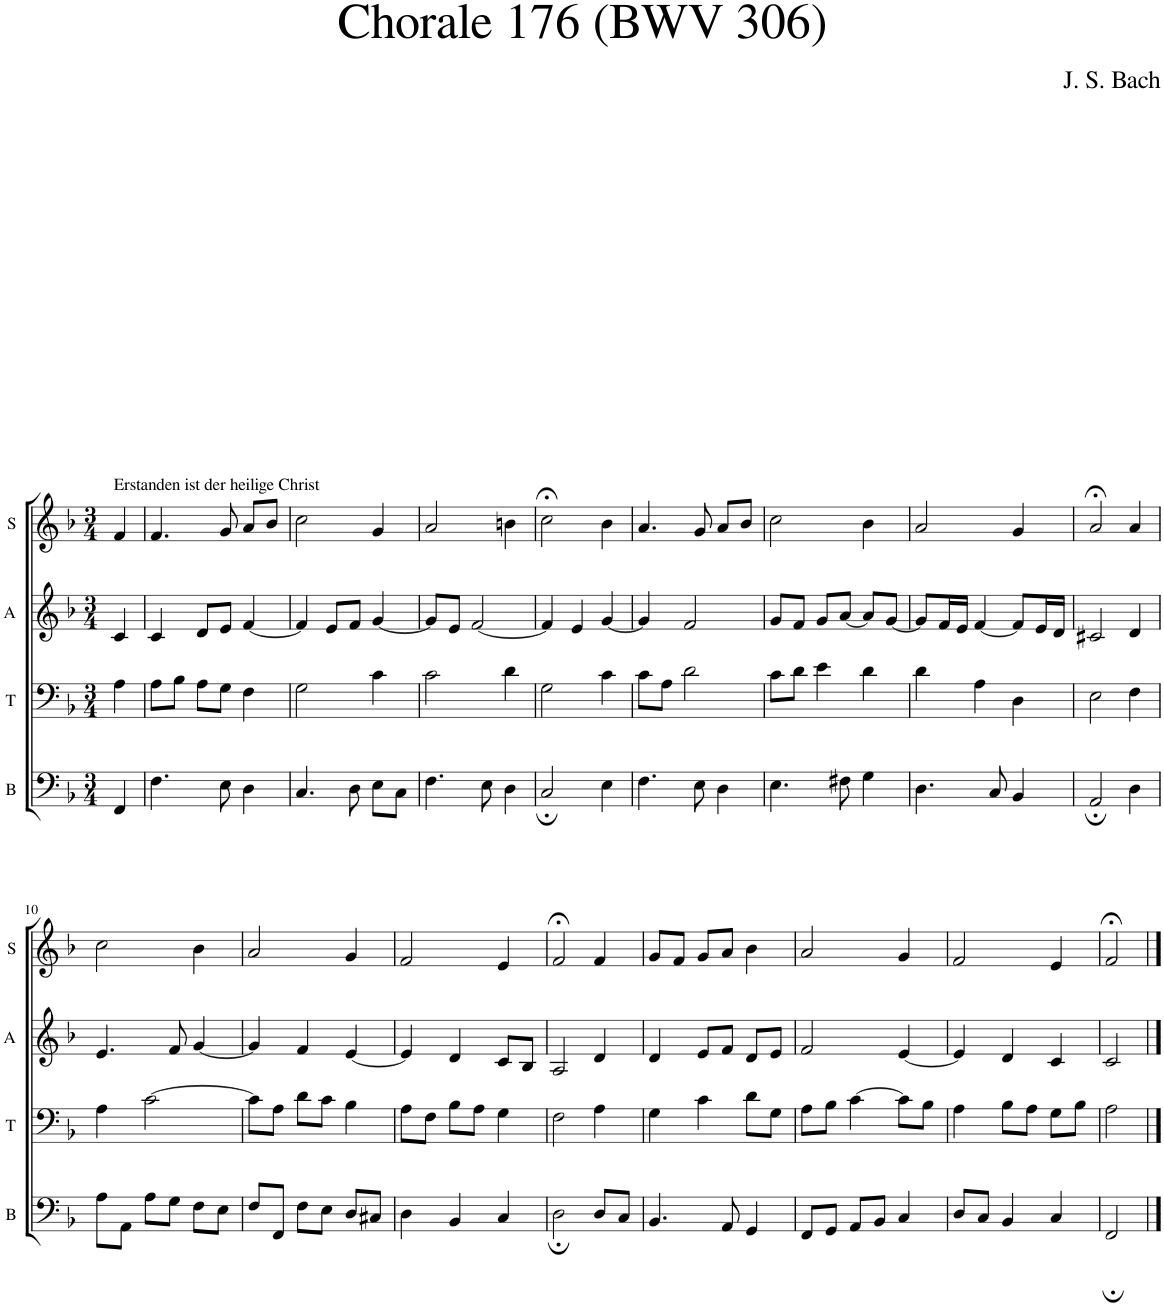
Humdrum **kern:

**kern	**kern	**kern	**kern
*part4	*part3	*part2	*part1
*staff4	*staff3	*staff2	*staff1
*I"B	*I"T	*I"A	*I"S
*I'B	*I'T	*I'A	*I'S
*clefF4	*clefF4	*clefG2	*clefG2
*k[b-]	*k[b-]	*k[b-]	*k[b-]
*M3/4	*M3/4	*M3/4	*M3/4
=1	=1	=1	=1
!	!	!	!LO:TX:a:t=Erstanden ist der heilige Christ
4FF/	4A\	4c/	4f/
=2	=2	=2	=2
4.F\	8A\L	4c/	4.f/
.	8B-\J	.	.
.	8A\L	8d/L	.
8E\	8G\J	8e/J	8g/
4D\	4F\	[4f/	8a/L
.	.	.	8b-/J
=3	=3	=3	=3
4.C/	2G\	4f/]	2cc\
.	.	8e/L	.
8D\	.	8f/J	.
8E\L	4c\	[4g/	4g/
8C\J	.	.	.
=4	=4	=4	=4
4.F\	2c\	8g/L]	2a/
.	.	8e/J	.
.	.	[2f/	.
8E\	.	.	.
4D\	4d\	.	4bn\
=5	=5	=5	=5
2C;/	2G\	4f/]	2cc;<\
.	.	4e/	.
4E\	4c\	[4g/	4b-\
=6	=6	=6	=6
4.F\	8c\L	4g/]	4.a/
.	8A\J	.	.
.	2d\	2f/	.
8E\	.	.	8g/
4D\	.	.	8a/L
.	.	.	8b-/J
=7	=7	=7	=7
4.E\	8c\L	8g/L	2cc\
.	8d\J	8f/J	.
.	4e\	8g/L	.
8F#X\	.	[8a/J	.
4G\	4d\	8a/L]	4b-\
.	.	[8g/J	.
=8	=8	=8	=8
4.D\	4d\	8g/L]	2a/
.	.	16f/L	.
.	.	16e/JJ	.
.	4A\	[4f/	.
8C/	.	.	.
4BB-/	4D\	8f/L]	4g/
.	.	16e/L	.
.	.	16d/JJ	.
=9	=9	=9	=9
2AA;/	2E\	2c#X/	2a;</
4D\	4F\	4d/	4a/
!!LO:LB:g=z
=10	=10	=10	=10
8A\L	4A\	4.e/	2cc\
8AA\J	.	.	.
8A\L	[2c\	.	.
8G\J	.	8f/	.
8F\L	.	[4g/	4b-\
8E\J	.	.	.
=11	=11	=11	=11
8F/L	8c\L]	4g/]	2a/
8FF/J	8A\J	.	.
8F\L	8d\L	4f/	.
8E\J	8c\J	.	.
8D/L	4B-\	[4e/	4g/
8C#X/J	.	.	.
=12	=12	=12	=12
4D\	8A\L	4e/]	2f/
.	8F\J	.	.
4BB-/	8B-\L	4d/	.
.	8A\J	.	.
4C/	4G\	8c/L	4e/
.	.	8B-/J	.
=13	=13	=13	=13
2D;\	2F\	2A/	2f;</
8D/L	4A\	4d/	4f/
8C/J	.	.	.
=14	=14	=14	=14
4.BB-/	4G\	4d/	8g/L
.	.	.	8f/J
.	4c\	8e/L	8g/L
8AA/	.	8f/J	8a/J
4GG/	8d\L	8d/L	4b-\
.	8G\J	8e/J	.
=15	=15	=15	=15
8FF/L	8A\L	2f/	2a/
8GG/J	8B-\J	.	.
8AA/L	[4c\	.	.
8BB-/J	.	.	.
4C/	8c\L]	[4e/	4g/
.	8B-\J	.	.
=16	=16	=16	=16
8D/L	4A\	4e/]	2f/
8C/J	.	.	.
4BB-/	8B-\L	4d/	.
.	8A\J	.	.
4C/	8G\L	4c/	4e/
.	8B-\J	.	.
=17	=17	=17	=17
2FF;/	2A\	2c/	2f;</
==	==	==	==
*-	*-	*-	*-
